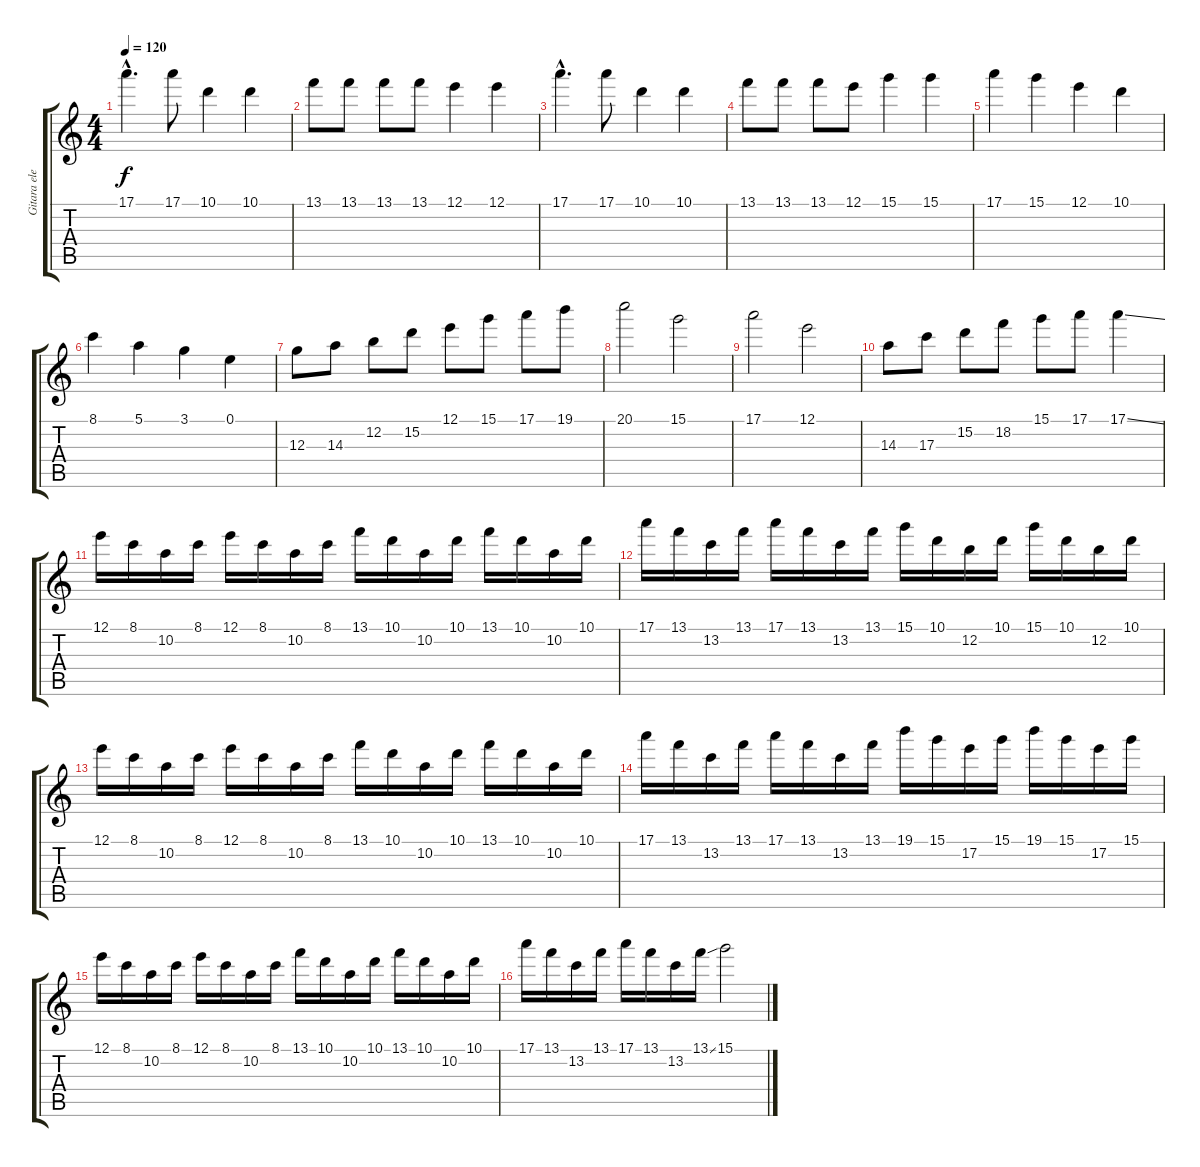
\track ("Gitara elektryczna" "Gitara ele") {instrument distortionguitar}
\staff {score tabs}
\tuning (E4 B3 G3 D3 A2 E2) {hide}
\ts (4 4)
\tempo 120
\clef g2
\ks c
17.1{hac}.4{d dy f} 17.1.8 10.1.4 10.1.4 |
13.1.8 13.1.8 13.1.8 13.1.8 12.1.4 12.1.4 |
17.1{hac}.4{d} 17.1.8 10.1.4 10.1.4 |
13.1.8 13.1.8 13.1.8 12.1.8 15.1.4 15.1.4 |
17.1.4 15.1.4 12.1.4 10.1.4 |
8.1.4 5.1.4 3.1.4 0.1.4 |
12.3.8 14.3.8 12.2.8 15.2.8 12.1.8 15.1.8 17.1.8 19.1.8 |
20.1.2 15.1.2 |
17.1.2 12.1.2 |
14.3.8 17.3.8 15.2.8 18.2.8 15.1.8 17.1.8 17.1{ss}.4 |
12.1.16 8.1.16 10.2.16 8.1.16 12.1.16 8.1.16 10.2.16 8.1.16 13.1.16 10.1.16 10.2.16 10.1.16 13.1.16 10.1.16 10.2.16 10.1.16 |
17.1.16 13.1.16 13.2.16 13.1.16 17.1.16 13.1.16 13.2.16 13.1.16 15.1.16 10.1.16 12.2.16 10.1.16 15.1.16 10.1.16 12.2.16 10.1.16 |
12.1.16 8.1.16 10.2.16 8.1.16 12.1.16 8.1.16 10.2.16 8.1.16 13.1.16 10.1.16 10.2.16 10.1.16 13.1.16 10.1.16 10.2.16 10.1.16 |
17.1.16 13.1.16 13.2.16 13.1.16 17.1.16 13.1.16 13.2.16 13.1.16 19.1.16 15.1.16 17.2.16 15.1.16 19.1.16 15.1.16 17.2.16 15.1.16 |
12.1.16 8.1.16 10.2.16 8.1.16 12.1.16 8.1.16 10.2.16 8.1.16 13.1.16 10.1.16 10.2.16 10.1.16 13.1.16 10.1.16 10.2.16 10.1.16 |
17.1.16 13.1.16 13.2.16 13.1.16 17.1.16 13.1.16 13.2.16 13.1{ss}.16 15.1.2
